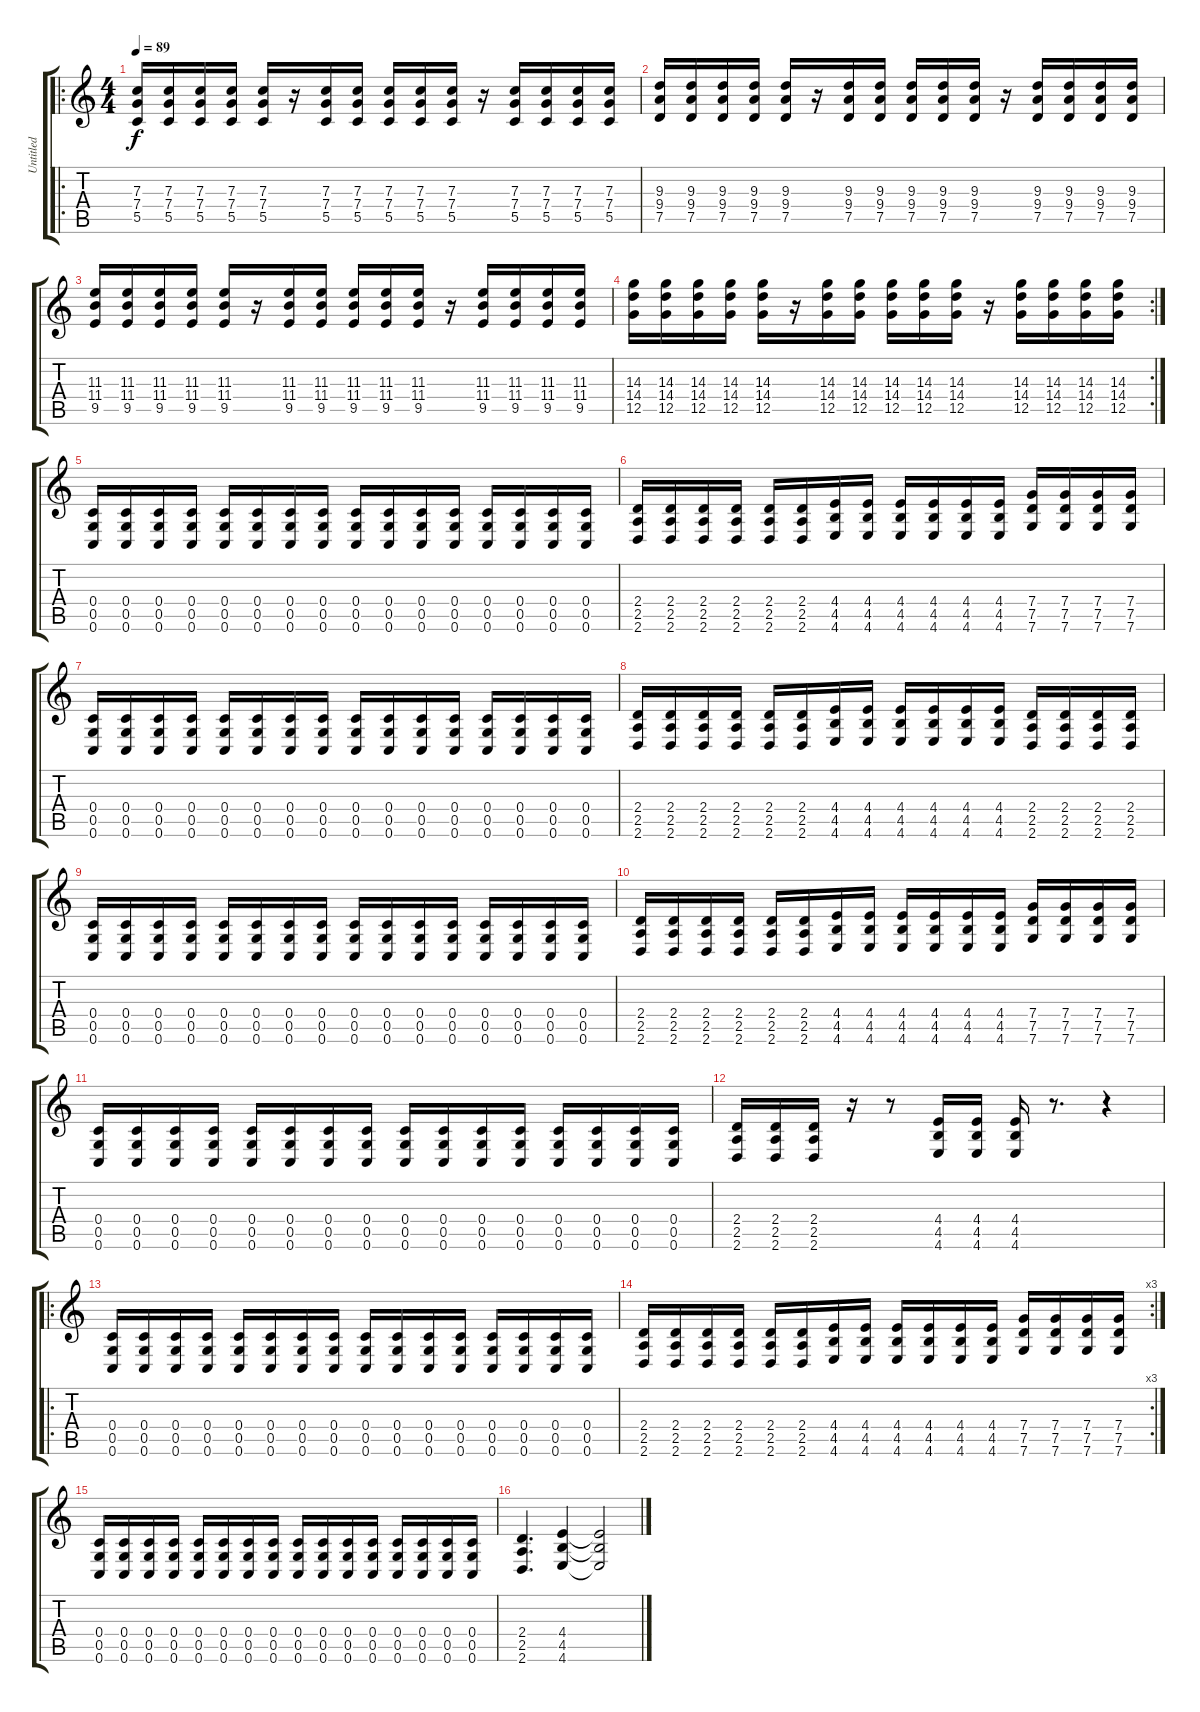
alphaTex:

\track ("Untitled" "Untitled") {instrument distortionguitar}
\staff {score tabs}
\tuning (D4 A3 F3 C3 G2 C2) {hide}
\ro
\ts (4 4)
\tempo 89
\clef g2
\ks c
(7.3 7.4 5.5).16{dy f} (7.3 7.4 5.5).16 (7.3 7.4 5.5).16 (7.3 7.4 5.5).16 (7.3 7.4 5.5).16 r.16 (7.3 7.4 5.5).16 (7.3 7.4 5.5).16 (7.3 7.4 5.5).16 (7.3 7.4 5.5).16 (7.3 7.4 5.5).16 r.16 (7.3 7.4 5.5).16 (7.3 7.4 5.5).16 (7.3 7.4 5.5).16 (7.3 7.4 5.5).16 |
(9.3 9.4 7.5).16 (9.3 9.4 7.5).16 (9.3 9.4 7.5).16 (9.3 9.4 7.5).16 (9.3 9.4 7.5).16 r.16 (9.3 9.4 7.5).16 (9.3 9.4 7.5).16 (9.3 9.4 7.5).16 (9.3 9.4 7.5).16 (9.3 9.4 7.5).16 r.16 (9.3 9.4 7.5).16 (9.3 9.4 7.5).16 (9.3 9.4 7.5).16 (9.3 9.4 7.5).16 |
(11.3 11.4 9.5).16 (11.3 11.4 9.5).16 (11.3 11.4 9.5).16 (11.3 11.4 9.5).16 (11.3 11.4 9.5).16 r.16 (11.3 11.4 9.5).16 (11.3 11.4 9.5).16 (11.3 11.4 9.5).16 (11.3 11.4 9.5).16 (11.3 11.4 9.5).16 r.16 (11.3 11.4 9.5).16 (11.3 11.4 9.5).16 (11.3 11.4 9.5).16 (11.3 11.4 9.5).16 |
\rc 2
(14.3 14.4 12.5).16 (14.3 14.4 12.5).16 (14.3 14.4 12.5).16 (14.3 14.4 12.5).16 (14.3 14.4 12.5).16 r.16 (14.3 14.4 12.5).16 (14.3 14.4 12.5).16 (14.3 14.4 12.5).16 (14.3 14.4 12.5).16 (14.3 14.4 12.5).16 r.16 (14.3 14.4 12.5).16 (14.3 14.4 12.5).16 (14.3 14.4 12.5).16 (14.3 14.4 12.5).16 |
(0.4 0.5 0.6).16 (0.4 0.5 0.6).16 (0.4 0.5 0.6).16 (0.4 0.5 0.6).16 (0.4 0.5 0.6).16 (0.4 0.5 0.6).16 (0.4 0.5 0.6).16 (0.4 0.5 0.6).16 (0.4 0.5 0.6).16 (0.4 0.5 0.6).16 (0.4 0.5 0.6).16 (0.4 0.5 0.6).16 (0.4 0.5 0.6).16 (0.4 0.5 0.6).16 (0.4 0.5 0.6).16 (0.4 0.5 0.6).16 |
(2.4 2.5 2.6).16 (2.4 2.5 2.6).16 (2.4 2.5 2.6).16 (2.4 2.5 2.6).16 (2.4 2.5 2.6).16 (2.4 2.5 2.6).16 (4.4 4.5 4.6).16 (4.4 4.5 4.6).16 (4.4 4.5 4.6).16 (4.4 4.5 4.6).16 (4.4 4.5 4.6).16 (4.4 4.5 4.6).16 (7.4 7.5 7.6).16 (7.4 7.5 7.6).16 (7.4 7.5 7.6).16 (7.4 7.5 7.6).16 |
(0.4 0.5 0.6).16 (0.4 0.5 0.6).16 (0.4 0.5 0.6).16 (0.4 0.5 0.6).16 (0.4 0.5 0.6).16 (0.4 0.5 0.6).16 (0.4 0.5 0.6).16 (0.4 0.5 0.6).16 (0.4 0.5 0.6).16 (0.4 0.5 0.6).16 (0.4 0.5 0.6).16 (0.4 0.5 0.6).16 (0.4 0.5 0.6).16 (0.4 0.5 0.6).16 (0.4 0.5 0.6).16 (0.4 0.5 0.6).16 |
(2.4 2.5 2.6).16 (2.4 2.5 2.6).16 (2.4 2.5 2.6).16 (2.4 2.5 2.6).16 (2.4 2.5 2.6).16 (2.4 2.5 2.6).16 (4.4 4.5 4.6).16 (4.4 4.5 4.6).16 (4.4 4.5 4.6).16 (4.4 4.5 4.6).16 (4.4 4.5 4.6).16 (4.4 4.5 4.6).16 (2.4 2.5 2.6).16 (2.4 2.5 2.6).16 (2.4 2.5 2.6).16 (2.4 2.5 2.6).16 |
(0.4 0.5 0.6).16 (0.4 0.5 0.6).16 (0.4 0.5 0.6).16 (0.4 0.5 0.6).16 (0.4 0.5 0.6).16 (0.4 0.5 0.6).16 (0.4 0.5 0.6).16 (0.4 0.5 0.6).16 (0.4 0.5 0.6).16 (0.4 0.5 0.6).16 (0.4 0.5 0.6).16 (0.4 0.5 0.6).16 (0.4 0.5 0.6).16 (0.4 0.5 0.6).16 (0.4 0.5 0.6).16 (0.4 0.5 0.6).16 |
(2.4 2.5 2.6).16 (2.4 2.5 2.6).16 (2.4 2.5 2.6).16 (2.4 2.5 2.6).16 (2.4 2.5 2.6).16 (2.4 2.5 2.6).16 (4.4 4.5 4.6).16 (4.4 4.5 4.6).16 (4.4 4.5 4.6).16 (4.4 4.5 4.6).16 (4.4 4.5 4.6).16 (4.4 4.5 4.6).16 (7.4 7.5 7.6).16 (7.4 7.5 7.6).16 (7.4 7.5 7.6).16 (7.4 7.5 7.6).16 |
(0.4 0.5 0.6).16 (0.4 0.5 0.6).16 (0.4 0.5 0.6).16 (0.4 0.5 0.6).16 (0.4 0.5 0.6).16 (0.4 0.5 0.6).16 (0.4 0.5 0.6).16 (0.4 0.5 0.6).16 (0.4 0.5 0.6).16 (0.4 0.5 0.6).16 (0.4 0.5 0.6).16 (0.4 0.5 0.6).16 (0.4 0.5 0.6).16 (0.4 0.5 0.6).16 (0.4 0.5 0.6).16 (0.4 0.5 0.6).16 |
(2.4 2.5 2.6).16 (2.4 2.5 2.6).16 (2.4 2.5 2.6).16 r.16 r.8 (4.4 4.5 4.6).16 (4.4 4.5 4.6).16 (4.4 4.5 4.6).16 r.8{d} r.4 |
\ro
(0.4 0.5 0.6).16 (0.4 0.5 0.6).16 (0.4 0.5 0.6).16 (0.4 0.5 0.6).16 (0.4 0.5 0.6).16 (0.4 0.5 0.6).16 (0.4 0.5 0.6).16 (0.4 0.5 0.6).16 (0.4 0.5 0.6).16 (0.4 0.5 0.6).16 (0.4 0.5 0.6).16 (0.4 0.5 0.6).16 (0.4 0.5 0.6).16 (0.4 0.5 0.6).16 (0.4 0.5 0.6).16 (0.4 0.5 0.6).16 |
\rc 3
(2.4 2.5 2.6).16 (2.4 2.5 2.6).16 (2.4 2.5 2.6).16 (2.4 2.5 2.6).16 (2.4 2.5 2.6).16 (2.4 2.5 2.6).16 (4.4 4.5 4.6).16 (4.4 4.5 4.6).16 (4.4 4.5 4.6).16 (4.4 4.5 4.6).16 (4.4 4.5 4.6).16 (4.4 4.5 4.6).16 (7.4 7.5 7.6).16 (7.4 7.5 7.6).16 (7.4 7.5 7.6).16 (7.4 7.5 7.6).16 |
(0.4 0.5 0.6).16 (0.4 0.5 0.6).16 (0.4 0.5 0.6).16 (0.4 0.5 0.6).16 (0.4 0.5 0.6).16 (0.4 0.5 0.6).16 (0.4 0.5 0.6).16 (0.4 0.5 0.6).16 (0.4 0.5 0.6).16 (0.4 0.5 0.6).16 (0.4 0.5 0.6).16 (0.4 0.5 0.6).16 (0.4 0.5 0.6).16 (0.4 0.5 0.6).16 (0.4 0.5 0.6).16 (0.4 0.5 0.6).16 |
(2.4 2.5 2.6).4{d} (4.4 4.5 4.6).4 (4.4{t} 4.5{t} 4.6{t}).2
